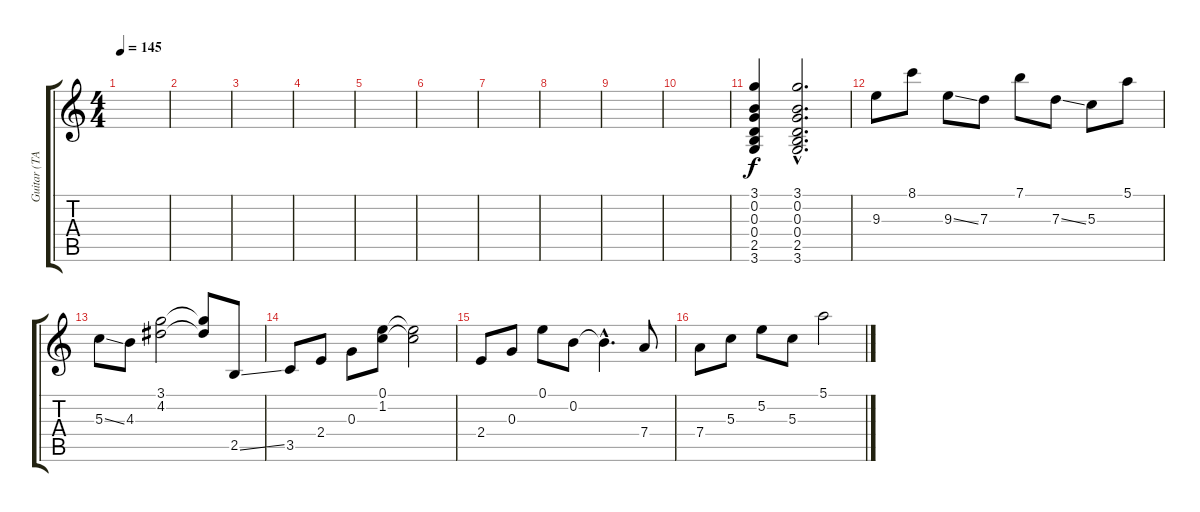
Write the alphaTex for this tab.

\track ("Guitar (TAKUYA)" "Guitar (TA") {instrument overdrivenguitar}
\staff {score tabs}
\tuning (E4 B3 G3 D3 A2 E2) {hide}
\ts (4 4)
\tempo 145
\clef g2
\ks c
|
|
|
|
|
|
|
|
|
|
(3.1 0.2 0.3 0.4 2.5 3.6).4 (3.1{hac} 0.2{hac} 0.3{hac} 0.4{hac} 2.5{hac} 3.6{hac}).2{d} |
9.3.8 8.1.8 9.3{ss}.8 7.3.8 7.1.8 7.3{ss}.8 5.3.8 5.1.8 |
5.3{ss}.8 4.3.8 (3.1 4.2).2 (3.1{t} 4.2{t}).8 2.5{ss}.8 |
3.5.8 2.4.8 0.3.8 (0.1 1.2).8 (0.1{t} 1.2{t}).2 |
2.4.8 0.3.8 0.1.8 0.2.8 0.2{hac t}.4{d} 7.4.8 |
7.4.8 5.3.8 5.2.8 5.3.8 5.1.2
